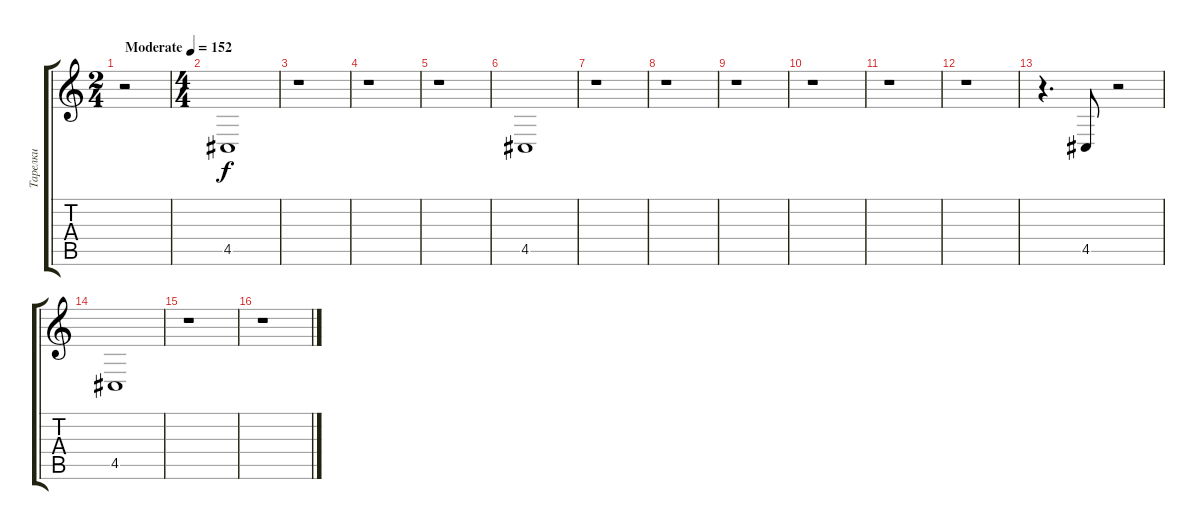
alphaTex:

\track ("Тарелки" "Тарелки") {instrument acousticgrandpiano}
\staff {score tabs}
\tuning (E4 B3 G3 D3 A2 E2) {hide}
\ts (2 4)
\tempo (152 "Moderate")
\clef g2
\ks c
r.2{dy f instrument acousticgrandpiano} |
\ts (4 4)
4.5.1 |
r.1 |
r.1 |
r.1 |
4.5.1 |
r.1 |
r.1 |
r.1 |
r.1 |
r.1 |
r.1 |
r.4{d} 4.5.8 r.2 |
4.5.1 |
r.1 |
r.1
